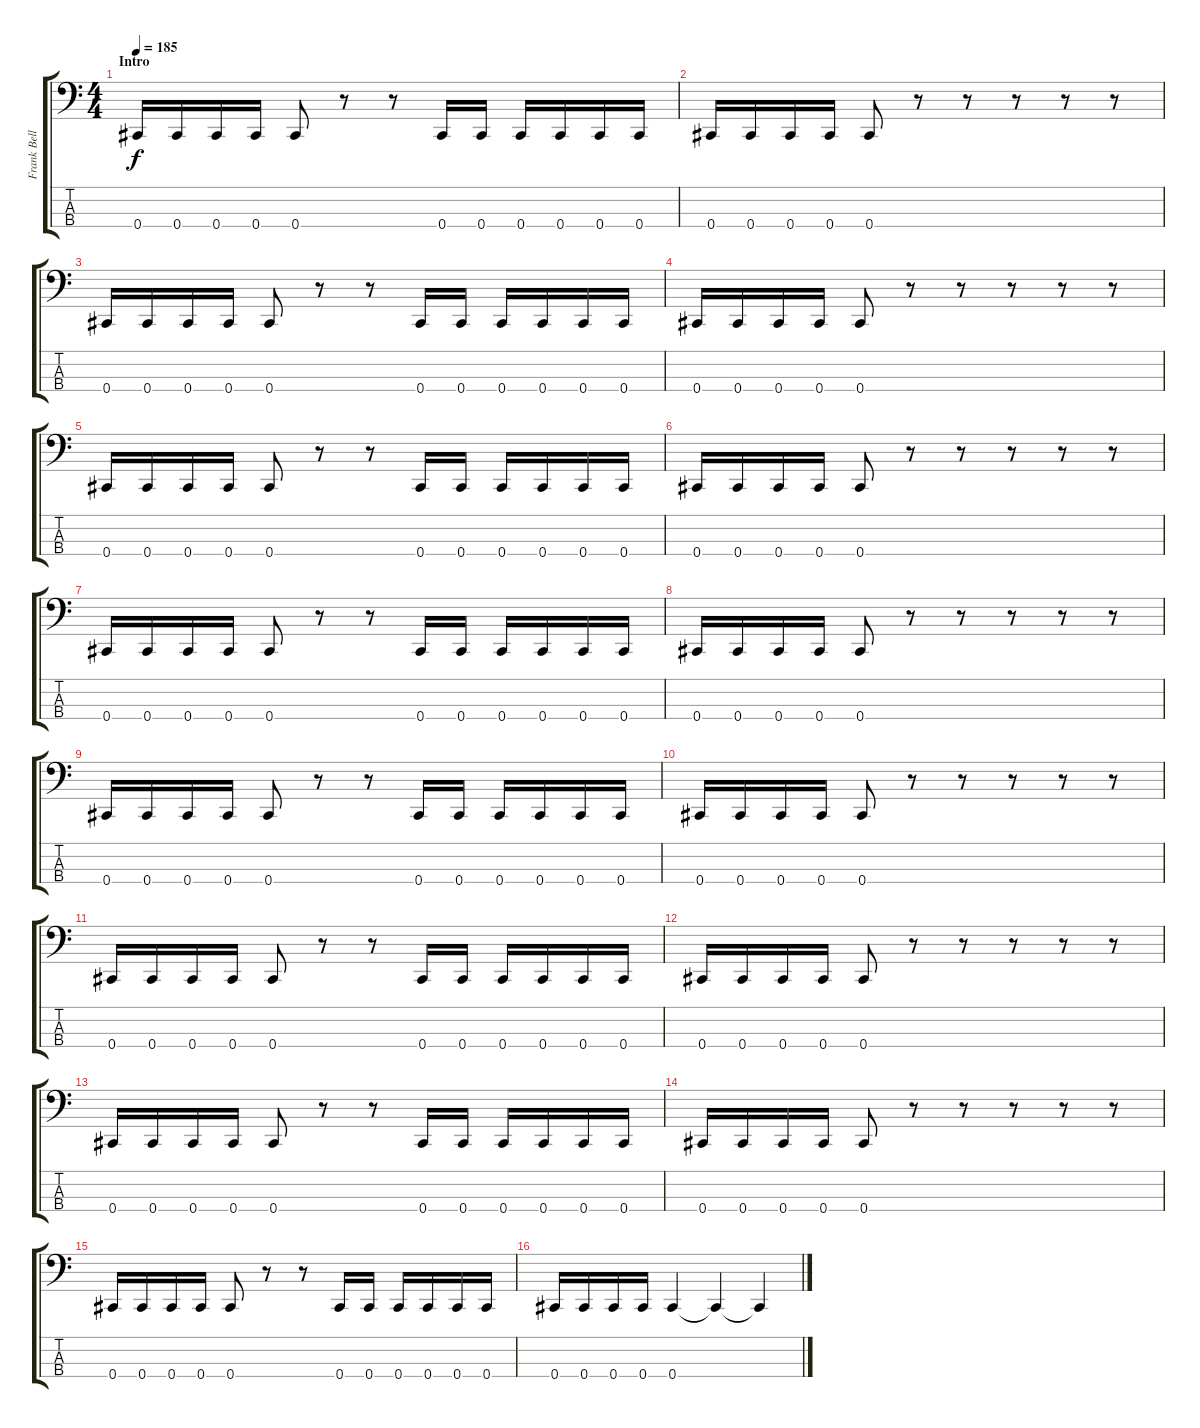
\track ("Frank Bello" "Frank Bell") {instrument electricbasspick}
\staff {score tabs}
\tuning (Gb2 Db2 Ab1 Db1) {hide}
\ts (4 4)
\section ("" "Intro")
\tempo 185
\clef f4
\ks c
0.4.16{dy f instrument electricbasspick} 0.4.16 0.4.16 0.4.16 0.4.8 r.8 r.8 0.4.16 0.4.16 0.4.16 0.4.16 0.4.16 0.4.16 |
0.4.16 0.4.16 0.4.16 0.4.16 0.4.8 r.8 r.8 r.8 r.8 r.8 |
0.4.16 0.4.16 0.4.16 0.4.16 0.4.8 r.8 r.8 0.4.16 0.4.16 0.4.16 0.4.16 0.4.16 0.4.16 |
0.4.16 0.4.16 0.4.16 0.4.16 0.4.8 r.8 r.8 r.8 r.8 r.8 |
0.4.16 0.4.16 0.4.16 0.4.16 0.4.8 r.8 r.8 0.4.16 0.4.16 0.4.16 0.4.16 0.4.16 0.4.16 |
0.4.16 0.4.16 0.4.16 0.4.16 0.4.8 r.8 r.8 r.8 r.8 r.8 |
0.4.16 0.4.16 0.4.16 0.4.16 0.4.8 r.8 r.8 0.4.16 0.4.16 0.4.16 0.4.16 0.4.16 0.4.16 |
0.4.16 0.4.16 0.4.16 0.4.16 0.4.8 r.8 r.8 r.8 r.8 r.8 |
0.4.16 0.4.16 0.4.16 0.4.16 0.4.8 r.8 r.8 0.4.16 0.4.16 0.4.16 0.4.16 0.4.16 0.4.16 |
0.4.16 0.4.16 0.4.16 0.4.16 0.4.8 r.8 r.8 r.8 r.8 r.8 |
0.4.16 0.4.16 0.4.16 0.4.16 0.4.8 r.8 r.8 0.4.16 0.4.16 0.4.16 0.4.16 0.4.16 0.4.16 |
0.4.16 0.4.16 0.4.16 0.4.16 0.4.8 r.8 r.8 r.8 r.8 r.8 |
0.4.16 0.4.16 0.4.16 0.4.16 0.4.8 r.8 r.8 0.4.16 0.4.16 0.4.16 0.4.16 0.4.16 0.4.16 |
0.4.16 0.4.16 0.4.16 0.4.16 0.4.8 r.8 r.8 r.8 r.8 r.8 |
0.4.16 0.4.16 0.4.16 0.4.16 0.4.8 r.8 r.8 0.4.16 0.4.16 0.4.16 0.4.16 0.4.16 0.4.16 |
0.4.16 0.4.16 0.4.16 0.4.16 0.4.4 0.4{t}.4 0.4{t}.4
